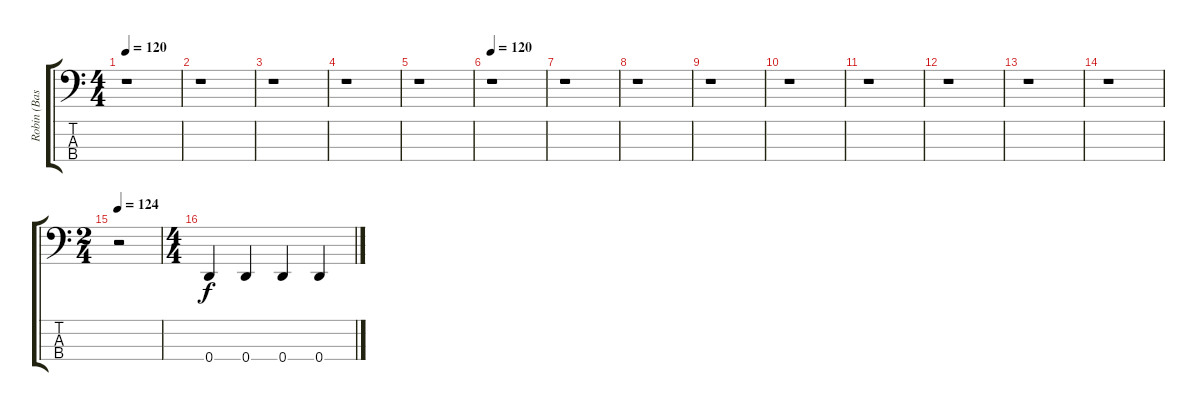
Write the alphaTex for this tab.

\track ("Robin (Bass)" "Robin (Bas") {instrument electricbasspick}
\staff {score tabs}
\tuning (F2 C2 G1 D1) {hide}
\ts (4 4)
\tempo 120
\clef f4
\ks c
r.1{dy f} |
r.1 |
r.1 |
r.1 |
r.1 |
\tempo 120
r.1 |
r.1 |
r.1 |
r.1 |
r.1 |
r.1 |
r.1 |
r.1 |
r.1 |
\ts (2 4)
\tempo 124
r.2 |
\ts (4 4)
0.4.4 0.4.4 0.4.4 0.4.4
